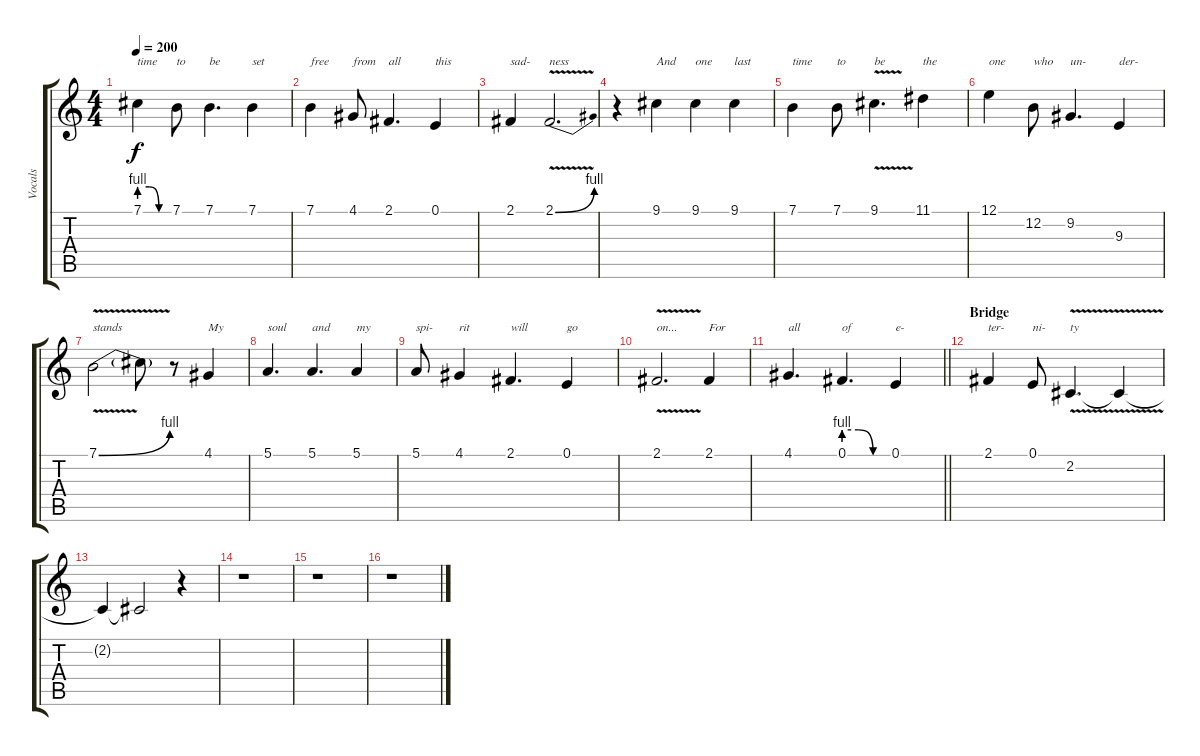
\track ("Vocals" "Vocals") {instrument lead2sawtooth}
\staff {score tabs}
\tuning (E4 B3 G3 D3 A2 E2) {hide}
\ts (4 4)
\tempo 200
\clef g2
\ks c
7.1{be (custom 0 4 20 4 40 0 60 0)}.4{txt "time" dy f} 7.1.8{txt "to"} 7.1.4{d txt "be"} 7.1.4{txt "set"} |
7.1.4{txt "free"} 4.1.8{txt "from"} 2.1.4{d txt "all"} 0.1.4{txt "this"} |
2.1.4{txt "sad-"} 2.1{be (bend 0 0 60 4) v}.2{d txt "ness"} |
r.4 9.1.4{txt "And"} 9.1.4{txt "one"} 9.1.4{txt "last"} |
7.1.4{txt "time"} 7.1.8{txt "to"} 9.1{v}.4{d txt "be"} 11.1.4{txt "the"} |
12.1.4{txt "one"} 12.2.8{txt "who"} 9.2.4{d txt "un-"} 9.3.4{txt "der-"} |
7.1{be (bend 0 0 60 4) v}.2{txt "stands"} 7.1{t}.8 r.8 4.1.4{txt "My"} |
5.1.4{d txt "soul"} 5.1.4{d txt "and"} 5.1.4{txt "my"} |
5.1.8{txt "spi-"} 4.1.4{txt "rit"} 2.1.4{d txt "will"} 0.1.4{txt "go"} |
2.1{v}.2{d txt "on..."} 2.1.4{txt "For"} |
\barLineRight lightlight
4.1.4{d txt "all"} 0.1{be (custom 0 4 20 4 40 0 60 0)}.4{d txt "of"} 0.1.4{txt "e-"} |
\section ("" "Bridge")
2.1.4{txt "ter-"} 0.1.8{txt "ni-"} 2.2{v}.4{d txt "ty"} 2.2{t}.4 |
2.2{t}.4 2.2{t}.2 r.4 |
r.1 |
r.1 |
r.1
